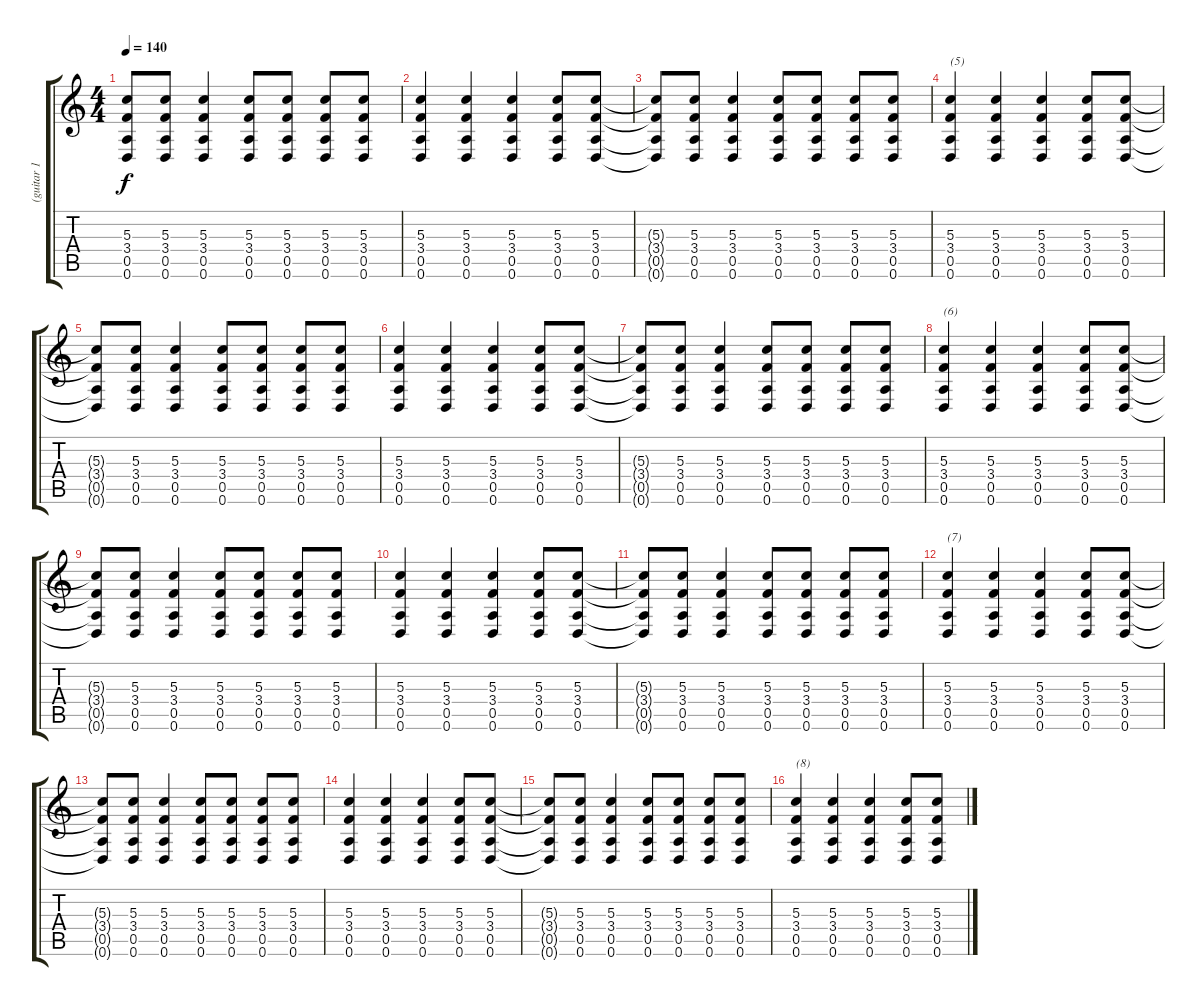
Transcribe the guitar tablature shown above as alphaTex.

\track ("(guitar 1 stereo separation)" "(guitar 1 ") {instrument overdrivenguitar}
\staff {score tabs}
\tuning (E4 B3 G3 D3 A2 D2) {hide}
\ts (4 4)
\tempo 140
\clef g2
\ks c
(5.3{t} 3.4{t} 0.5{t} 0.6{t}).8{dy f} (5.3 3.4 0.5 0.6).8 (5.3 3.4 0.5 0.6).4 (5.3 3.4 0.5 0.6).8 (5.3 3.4 0.5 0.6).8 (5.3 3.4 0.5 0.6).8 (5.3 3.4 0.5 0.6).8 |
(5.3 3.4 0.5 0.6).4 (5.3 3.4 0.5 0.6).4 (5.3 3.4 0.5 0.6).4 (5.3 3.4 0.5 0.6).8 (5.3 3.4 0.5 0.6).8 |
(5.3{t} 3.4{t} 0.5{t} 0.6{t}).8 (5.3 3.4 0.5 0.6).8 (5.3 3.4 0.5 0.6).4 (5.3 3.4 0.5 0.6).8 (5.3 3.4 0.5 0.6).8 (5.3 3.4 0.5 0.6).8 (5.3 3.4 0.5 0.6).8 |
(5.3 3.4 0.5 0.6).4{txt "(5)"} (5.3 3.4 0.5 0.6).4 (5.3 3.4 0.5 0.6).4 (5.3 3.4 0.5 0.6).8 (5.3 3.4 0.5 0.6).8 |
(5.3{t} 3.4{t} 0.5{t} 0.6{t}).8 (5.3 3.4 0.5 0.6).8 (5.3 3.4 0.5 0.6).4 (5.3 3.4 0.5 0.6).8 (5.3 3.4 0.5 0.6).8 (5.3 3.4 0.5 0.6).8 (5.3 3.4 0.5 0.6).8 |
(5.3 3.4 0.5 0.6).4 (5.3 3.4 0.5 0.6).4 (5.3 3.4 0.5 0.6).4 (5.3 3.4 0.5 0.6).8 (5.3 3.4 0.5 0.6).8 |
(5.3{t} 3.4{t} 0.5{t} 0.6{t}).8 (5.3 3.4 0.5 0.6).8 (5.3 3.4 0.5 0.6).4 (5.3 3.4 0.5 0.6).8 (5.3 3.4 0.5 0.6).8 (5.3 3.4 0.5 0.6).8 (5.3 3.4 0.5 0.6).8 |
(5.3 3.4 0.5 0.6).4{txt "(6)"} (5.3 3.4 0.5 0.6).4 (5.3 3.4 0.5 0.6).4 (5.3 3.4 0.5 0.6).8 (5.3 3.4 0.5 0.6).8 |
(5.3{t} 3.4{t} 0.5{t} 0.6{t}).8 (5.3 3.4 0.5 0.6).8 (5.3 3.4 0.5 0.6).4 (5.3 3.4 0.5 0.6).8 (5.3 3.4 0.5 0.6).8 (5.3 3.4 0.5 0.6).8 (5.3 3.4 0.5 0.6).8 |
(5.3 3.4 0.5 0.6).4 (5.3 3.4 0.5 0.6).4 (5.3 3.4 0.5 0.6).4 (5.3 3.4 0.5 0.6).8 (5.3 3.4 0.5 0.6).8 |
(5.3{t} 3.4{t} 0.5{t} 0.6{t}).8 (5.3 3.4 0.5 0.6).8 (5.3 3.4 0.5 0.6).4 (5.3 3.4 0.5 0.6).8 (5.3 3.4 0.5 0.6).8 (5.3 3.4 0.5 0.6).8 (5.3 3.4 0.5 0.6).8 |
(5.3 3.4 0.5 0.6).4{txt "(7)"} (5.3 3.4 0.5 0.6).4 (5.3 3.4 0.5 0.6).4 (5.3 3.4 0.5 0.6).8 (5.3 3.4 0.5 0.6).8 |
(5.3{t} 3.4{t} 0.5{t} 0.6{t}).8 (5.3 3.4 0.5 0.6).8 (5.3 3.4 0.5 0.6).4 (5.3 3.4 0.5 0.6).8 (5.3 3.4 0.5 0.6).8 (5.3 3.4 0.5 0.6).8 (5.3 3.4 0.5 0.6).8 |
(5.3 3.4 0.5 0.6).4 (5.3 3.4 0.5 0.6).4 (5.3 3.4 0.5 0.6).4 (5.3 3.4 0.5 0.6).8 (5.3 3.4 0.5 0.6).8 |
(5.3{t} 3.4{t} 0.5{t} 0.6{t}).8 (5.3 3.4 0.5 0.6).8 (5.3 3.4 0.5 0.6).4 (5.3 3.4 0.5 0.6).8 (5.3 3.4 0.5 0.6).8 (5.3 3.4 0.5 0.6).8 (5.3 3.4 0.5 0.6).8 |
(5.3 3.4 0.5 0.6).4{txt "(8)"} (5.3 3.4 0.5 0.6).4 (5.3 3.4 0.5 0.6).4 (5.3 3.4 0.5 0.6).8 (5.3 3.4 0.5 0.6).8
